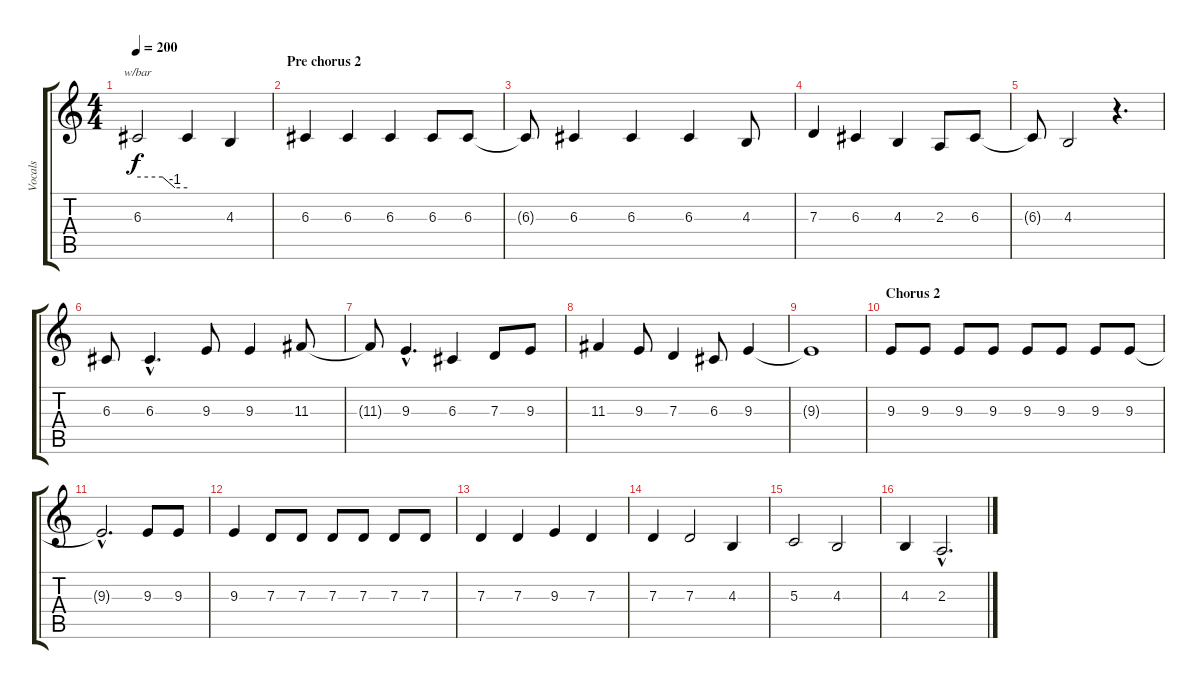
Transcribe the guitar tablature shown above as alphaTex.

\track ("Vocals" "Vocals") {instrument lead2sawtooth}
\staff {score tabs}
\tuning (E4 B3 G3 D3 A2 E2) {hide}
\ts (4 4)
\tempo 200
\clef g2
\ks c
6.3.2{tbe (custom default 0 0 30 0 45 -4 60 -4) dy f} 6.3{t}.4 4.3.4 |
\section ("" "Pre chorus 2")
6.3.4 6.3.4 6.3.4 6.3.8 6.3.8 |
6.3{t}.8 6.3.4 6.3.4 6.3.4 4.3.8 |
7.3.4 6.3.4 4.3.4 2.3.8 6.3.8 |
6.3{t}.8 4.3.2 r.4{d} |
6.3.8 6.3{hac}.4{d} 9.3.8 9.3.4 11.3.8 |
11.3{t}.8 9.3{hac}.4{d} 6.3.4 7.3.8 9.3.8 |
11.3.4 9.3.8 7.3.4 6.3.8 9.3.4 |
9.3{t}.1 |
\section ("" "Chorus 2")
9.3.8 9.3.8 9.3.8 9.3.8 9.3.8 9.3.8 9.3.8 9.3.8 |
9.3{hac t}.2{d} 9.3.8 9.3.8 |
9.3.4 7.3.8 7.3.8 7.3.8 7.3.8 7.3.8 7.3.8 |
7.3.4 7.3.4 9.3.4 7.3.4 |
7.3.4 7.3.2 4.3.4 |
5.3.2 4.3.2 |
4.3.4 2.3{hac}.2{d}
